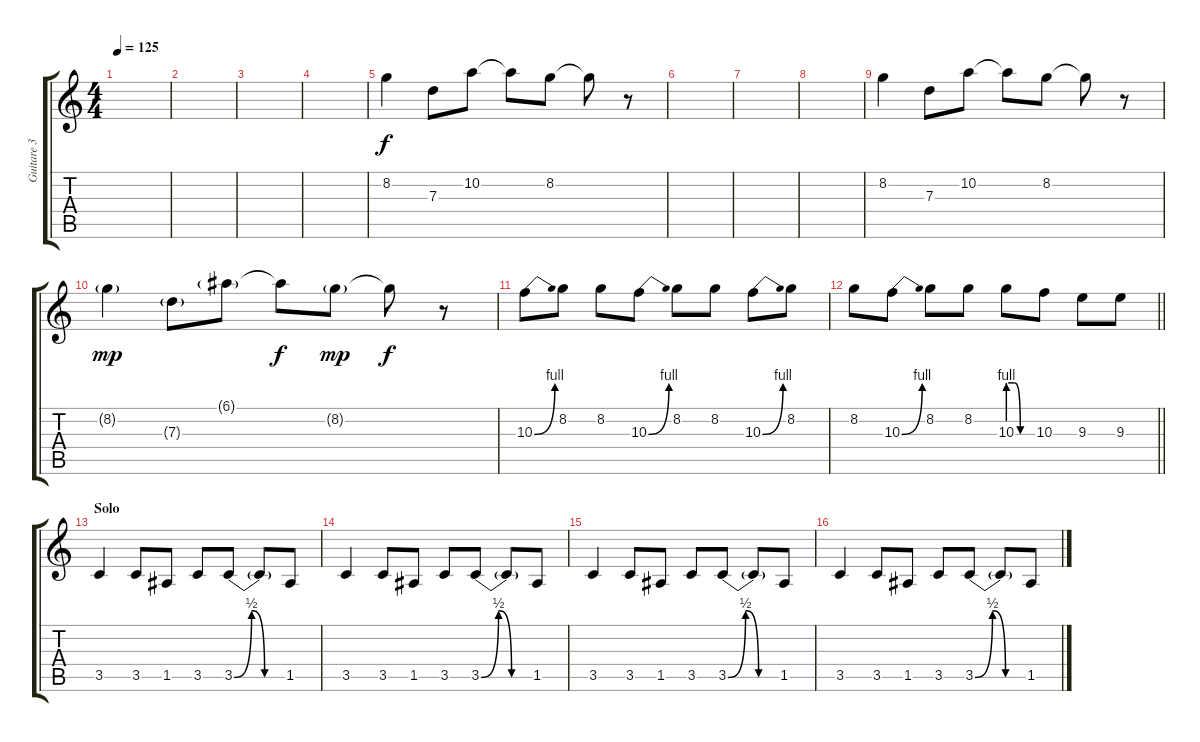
\track ("Guitare 3" "Guitare 3") {instrument distortionguitar}
\staff {score tabs}
\tuning (E4 B3 G3 D3 A2 E2) {hide}
\ts (4 4)
\tempo 125
\clef g2
\ks c
|
|
|
|
8.2.4 7.3.8 10.2.8 10.2{t}.8 8.2.8 8.2{t}.8 r.8 |
|
|
|
8.2.4 7.3.8 10.2.8 10.2{t}.8 8.2.8 8.2{t}.8 r.8 |
8.2{g}.4{dy mp} 7.3{g}.8 6.1{g}.8 6.1{t}.8{dy f} 8.2{g}.8{dy mp} 8.2{t}.8{dy f} r.8 |
10.3{be (bend 0 0 60 4)}.8 8.2.8 8.2.8 10.3{be (bend 0 0 60 4)}.8 8.2.8 8.2.8 10.3{be (bend 0 0 60 4)}.8 8.2.8 |
\barLineRight lightlight
8.2.8 10.3{be (bend 0 0 60 4)}.8 8.2.8 8.2.8 10.3{be (custom 0 4 15 4 30 0 60 0)}.8 10.3.8 9.3.8 9.3.8 |
\section ("" "Solo")
3.5.4 3.5.8 1.5.8 3.5.8 3.5{be (custom 0 0 20 2 35 0 60 0)}.8 3.5{t}.8 1.5.8 |
3.5.4 3.5.8 1.5.8 3.5.8 3.5{be (custom 0 0 20 2 35 0 60 0)}.8 3.5{t}.8 1.5.8 |
3.5.4 3.5.8 1.5.8 3.5.8 3.5{be (custom 0 0 20 2 35 0 60 0)}.8 3.5{t}.8 1.5.8 |
3.5.4 3.5.8 1.5.8 3.5.8 3.5{be (custom 0 0 20 2 35 0 60 0)}.8 3.5{t}.8 1.5.8
